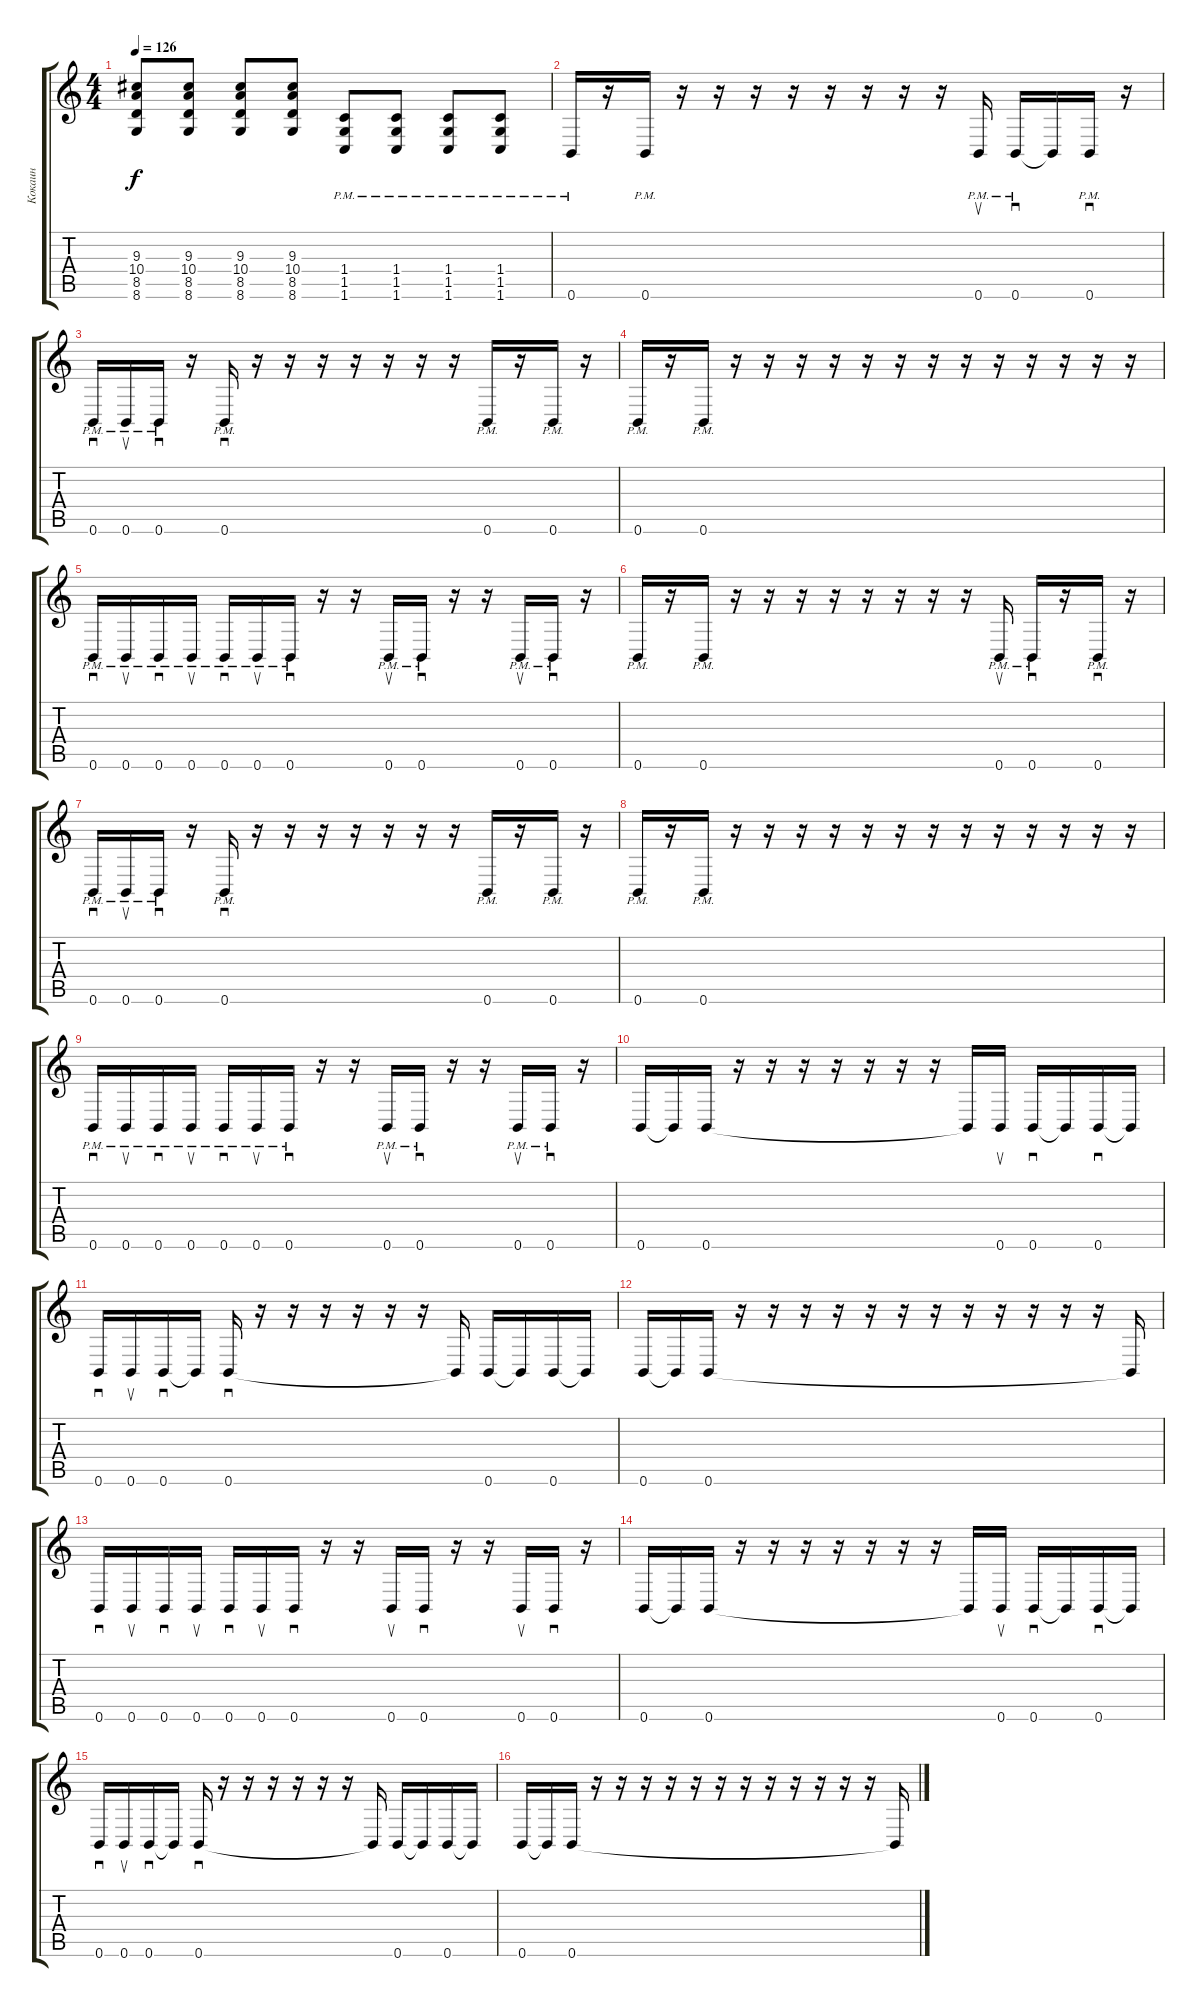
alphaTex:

\track ("Кокаин" "Кокаин") {instrument distortionguitar}
\staff {score tabs}
\tuning (Db4 Ab3 E3 B2 Gb2 B1) {hide}
\ts (4 4)
\tempo 126
\clef g2
\ks c
(9.3 10.4 8.5 8.6).8{dy f} (9.3 10.4 8.5 8.6).8 (9.3 10.4 8.5 8.6).8 (9.3 10.4 8.5 8.6).8 (1.4 1.5 1.6{pm}).8 (1.4 1.5 1.6{pm}).8 (1.4 1.5 1.6{pm}).8 (1.4 1.5 1.6{pm}).8 |
0.6{pm}.16 r.16 0.6{pm}.16 r.16 r.16 r.16 r.16 r.16 r.16 r.16 r.16 0.6{pm}.16{su} 0.6{pm}.16{sd} 0.6{t}.16 0.6{pm}.16{sd} r.16 |
0.6{pm}.16{sd} 0.6{pm}.16{su} 0.6{pm}.16{sd} r.16 0.6{pm}.16{sd} r.16 r.16 r.16 r.16 r.16 r.16 r.16 0.6{pm}.16 r.16 0.6{pm}.16 r.16 |
0.6{pm}.16 r.16 0.6{pm}.16 r.16 r.16 r.16 r.16 r.16 r.16 r.16 r.16 r.16 r.16 r.16 r.16 r.16 |
0.6{pm}.16{sd} 0.6{pm}.16{su} 0.6{pm}.16{sd} 0.6{pm}.16{su} 0.6{pm}.16{sd} 0.6{pm}.16{su} 0.6{pm}.16{sd} r.16 r.16 0.6{pm}.16{su} 0.6{pm}.16{sd} r.16 r.16 0.6{pm}.16{su} 0.6{pm}.16{sd} r.16 |
0.6{pm}.16 r.16 0.6{pm}.16 r.16 r.16 r.16 r.16 r.16 r.16 r.16 r.16 0.6{pm}.16{su} 0.6{pm}.16{sd} r.16 0.6{pm}.16{sd} r.16 |
0.6{pm}.16{sd} 0.6{pm}.16{su} 0.6{pm}.16{sd} r.16 0.6{pm}.16{sd} r.16 r.16 r.16 r.16 r.16 r.16 r.16 0.6{pm}.16 r.16 0.6{pm}.16 r.16 |
0.6{pm}.16 r.16 0.6{pm}.16 r.16 r.16 r.16 r.16 r.16 r.16 r.16 r.16 r.16 r.16 r.16 r.16 r.16 |
0.6{pm}.16{sd} 0.6{pm}.16{su} 0.6{pm}.16{sd} 0.6{pm}.16{su} 0.6{pm}.16{sd} 0.6{pm}.16{su} 0.6{pm}.16{sd} r.16 r.16 0.6{pm}.16{su} 0.6{pm}.16{sd} r.16 r.16 0.6{pm}.16{su} 0.6{pm}.16{sd} r.16 |
0.6.16 0.6{t}.16 0.6.16 r.16 r.16 r.16 r.16 r.16 r.16 r.16 0.6{t}.16 0.6.16{su} 0.6.16{sd} 0.6{t}.16 0.6.16{sd} 0.6{t}.16 |
0.6.16{sd} 0.6.16{su} 0.6.16{sd} 0.6{t}.16 0.6.16{sd} r.16 r.16 r.16 r.16 r.16 r.16 0.6{t}.16 0.6.16 0.6{t}.16 0.6.16 0.6{t}.16 |
0.6.16 0.6{t}.16 0.6.16 r.16 r.16 r.16 r.16 r.16 r.16 r.16 r.16 r.16 r.16 r.16 r.16 0.6{t}.16 |
0.6.16{sd} 0.6.16{su} 0.6.16{sd} 0.6.16{su} 0.6.16{sd} 0.6.16{su} 0.6.16{sd} r.16 r.16 0.6.16{su} 0.6.16{sd} r.16 r.16 0.6.16{su} 0.6.16{sd} r.16 |
0.6.16 0.6{t}.16 0.6.16 r.16 r.16 r.16 r.16 r.16 r.16 r.16 0.6{t}.16 0.6.16{su} 0.6.16{sd} 0.6{t}.16 0.6.16{sd} 0.6{t}.16 |
0.6.16{sd} 0.6.16{su} 0.6.16{sd} 0.6{t}.16 0.6.16{sd} r.16 r.16 r.16 r.16 r.16 r.16 0.6{t}.16 0.6.16 0.6{t}.16 0.6.16 0.6{t}.16 |
0.6.16 0.6{t}.16 0.6.16 r.16 r.16 r.16 r.16 r.16 r.16 r.16 r.16 r.16 r.16 r.16 r.16 0.6{t}.16
